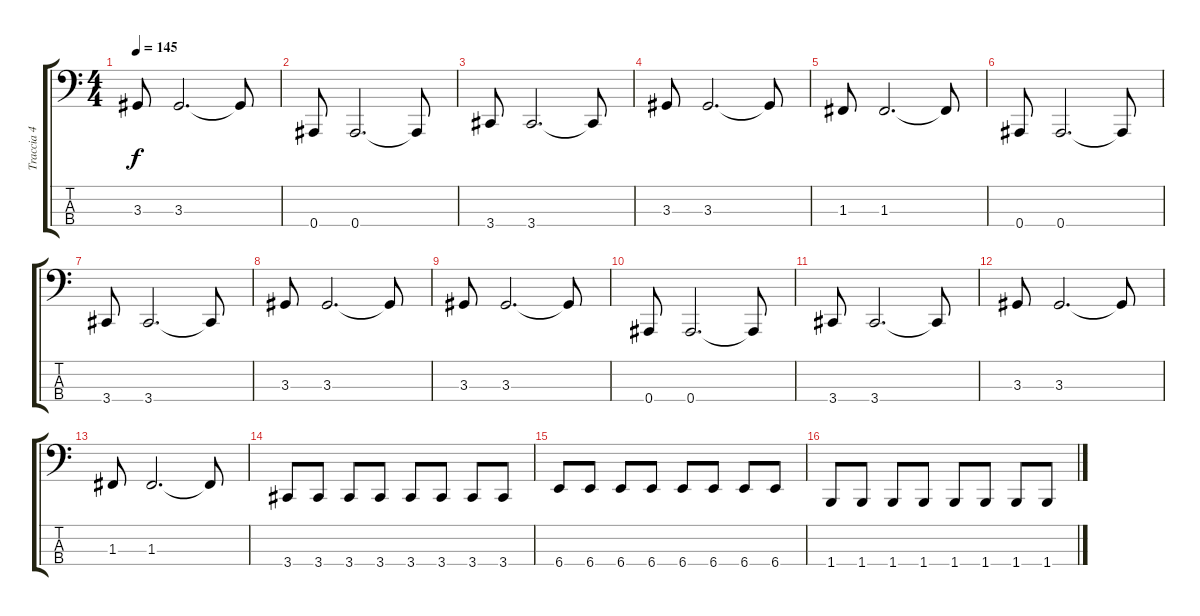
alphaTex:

\track ("Traccia 4" "Traccia 4") {instrument electricbassfinger}
\staff {score tabs}
\tuning (Eb2 Bb1 F1 Bb0) {hide}
\ts (4 4)
\tempo 145
\clef f4
\ks c
3.3.8{dy f} 3.3.2{d} 3.3{t}.8 |
0.4.8 0.4.2{d} 0.4{t}.8 |
3.4.8 3.4.2{d} 3.4{t}.8 |
3.3.8 3.3.2{d} 3.3{t}.8 |
1.3.8 1.3.2{d} 1.3{t}.8 |
0.4.8 0.4.2{d} 0.4{t}.8 |
3.4.8 3.4.2{d} 3.4{t}.8 |
3.3.8 3.3.2{d} 3.3{t}.8 |
3.3.8 3.3.2{d} 3.3{t}.8 |
0.4.8 0.4.2{d} 0.4{t}.8 |
3.4.8 3.4.2{d} 3.4{t}.8 |
3.3.8 3.3.2{d} 3.3{t}.8 |
1.3.8 1.3.2{d} 1.3{t}.8 |
3.4.8 3.4.8 3.4.8 3.4.8 3.4.8 3.4.8 3.4.8 3.4.8 |
6.4.8 6.4.8 6.4.8 6.4.8 6.4.8 6.4.8 6.4.8 6.4.8 |
1.4.8 1.4.8 1.4.8 1.4.8 1.4.8 1.4.8 1.4.8 1.4.8
